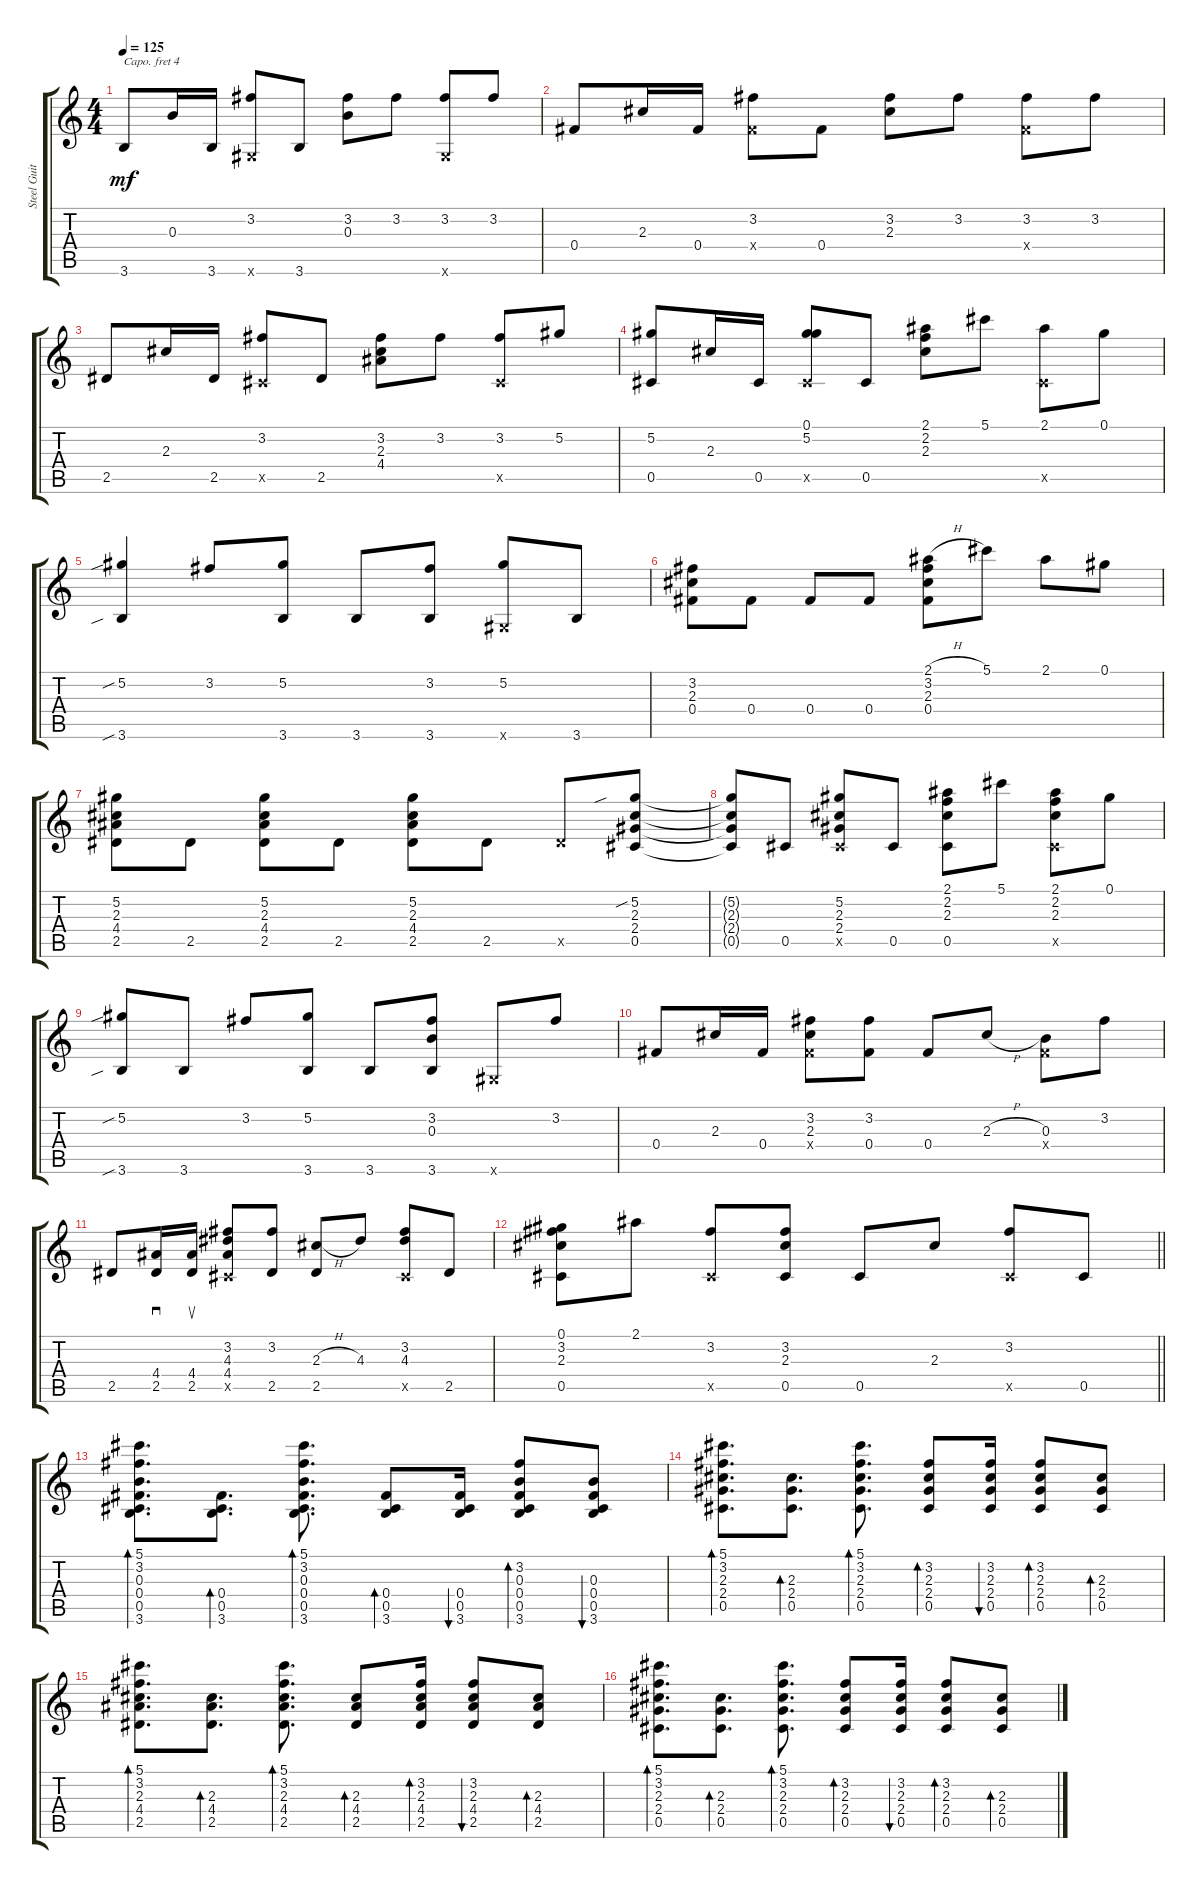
\track ("Steel Guitar" "Steel Guit") {instrument acousticguitarsteel}
\staff {score tabs}
\capo 4
\tuning (E4 B3 G3 D3 A2 E2) {hide}
\ts (4 4)
\tempo 125
\clef g2
\ks c
3.6.8{dy mf} 0.3.16 3.6.16 (3.2 0.6{x}).8 3.6.8 (3.2 0.3).8 3.2.8 (3.2 0.6{x}).8 3.2.8 |
0.4.8 2.3.16 0.4.16 (3.2 0.4{x}).8 0.4.8 (3.2 2.3).8 3.2.8 (3.2 0.4{x}).8 3.2.8 |
2.5.8 2.3.16 2.5.16 (3.2 0.5{x}).8 2.5.8 (3.2 2.3 4.4).8 3.2.8 (3.2 0.5{x}).8 5.2.8 |
(5.2 0.5).8 2.3.16 0.5.16 (0.1 5.2 0.5{x}).8 0.5.8 (2.1 2.2 2.3).8 5.1.8 (2.1 0.5{x}).8 0.1.8 |
(5.2{sib} 3.6{sib}).4 3.2.8 (5.2 3.6).8 3.6.8 (3.2 3.6).8 (5.2 0.6{x}).8 3.6.8 |
(3.2 2.3 0.4).8 0.4.8 0.4.8 0.4.8 (2.1{h} 3.2 2.3 0.4).8 5.1.8 2.1.8 0.1.8 |
(5.2 2.3 4.4 2.5).8 2.5.8 (5.2 2.3 4.4 2.5).8 2.5.8 (5.2 2.3 4.4 2.5).8 2.5.8 2.5{x}.8 (5.2{sib} 2.3 2.4 0.5).8 |
(5.2{t} 2.3{t} 2.4{t} 0.5{t}).8 0.5.8 (5.2 2.3 2.4 0.5{x}).8 0.5.8 (2.1 2.2 2.3 0.5).8 5.1.8 (2.1 2.2 2.3 0.5{x}).8 0.1.8 |
(5.2{sib} 3.6{sib}).8 3.6.8 3.2.8 (5.2 3.6).8 3.6.8 (3.2 0.3 3.6).8 0.6{x}.8 3.2.8 |
0.4.8 2.3.16 0.4.16 (3.2 2.3 0.4{x}).8 (3.2 0.4).8 0.4.8 2.3{h}.8 (0.3 0.4{x}).8 3.2.8 |
2.5.8 (4.4 2.5).16{sd} (4.4 2.5).16{su} (3.2 4.3 4.4 0.5{x}).8 (3.2 2.5).8 (2.3{h} 2.5).8 4.3.8 (3.2 4.3 0.5{x}).8 2.5.8 |
\barLineRight lightlight
(0.1 3.2 2.3 0.5).8 2.1.8 (3.2 0.5{x}).8 (3.2 2.3 0.5).8 0.5.8 2.3.8 (3.2 0.5{x}).8 0.5.8 |
(5.1 3.2 0.3 0.4 0.5 3.6).8{d bd 30} (0.4 0.5 3.6).8{d bd 30} (5.1 3.2 0.3 0.4 0.5 3.6).8{d bd 30} (0.4 0.5 3.6).8{bd 30} (0.4 0.5 3.6).16{bu 30} (3.2 0.3 0.4 0.5 3.6).8{bd 30} (0.3 0.4 0.5 3.6).8{bu 30} |
(5.1 3.2 2.3 2.4 0.5).8{d bd 30} (2.3 2.4 0.5).8{d bd 30} (5.1 3.2 2.3 2.4 0.5).8{d bd 30} (3.2 2.3 2.4 0.5).8{bd 30} (3.2 2.3 2.4 0.5).16{bu 30} (3.2 2.3 2.4 0.5).8{bd 30} (2.3 2.4 0.5).8{bd 30} |
(5.1 3.2 2.3 4.4 2.5).8{d bd 30} (2.3 4.4 2.5).8{d bd 30} (5.1 3.2 2.3 4.4 2.5).8{d bd 30} (2.3 4.4 2.5).8{bd 30} (3.2 2.3 4.4 2.5).16{bd 30} (3.2 2.3 4.4 2.5).8{bu 30} (2.3 4.4 2.5).8{bd 30} |
(5.1 3.2 2.3 2.4 0.5).8{d bd 30} (2.3 2.4 0.5).8{d bd 30} (5.1 3.2 2.3 2.4 0.5).8{d bd 30} (3.2 2.3 2.4 0.5).8{bd 30} (3.2 2.3 2.4 0.5).16{bu 30} (3.2 2.3 2.4 0.5).8{bd 30} (2.3 2.4 0.5).8{bd 30}
